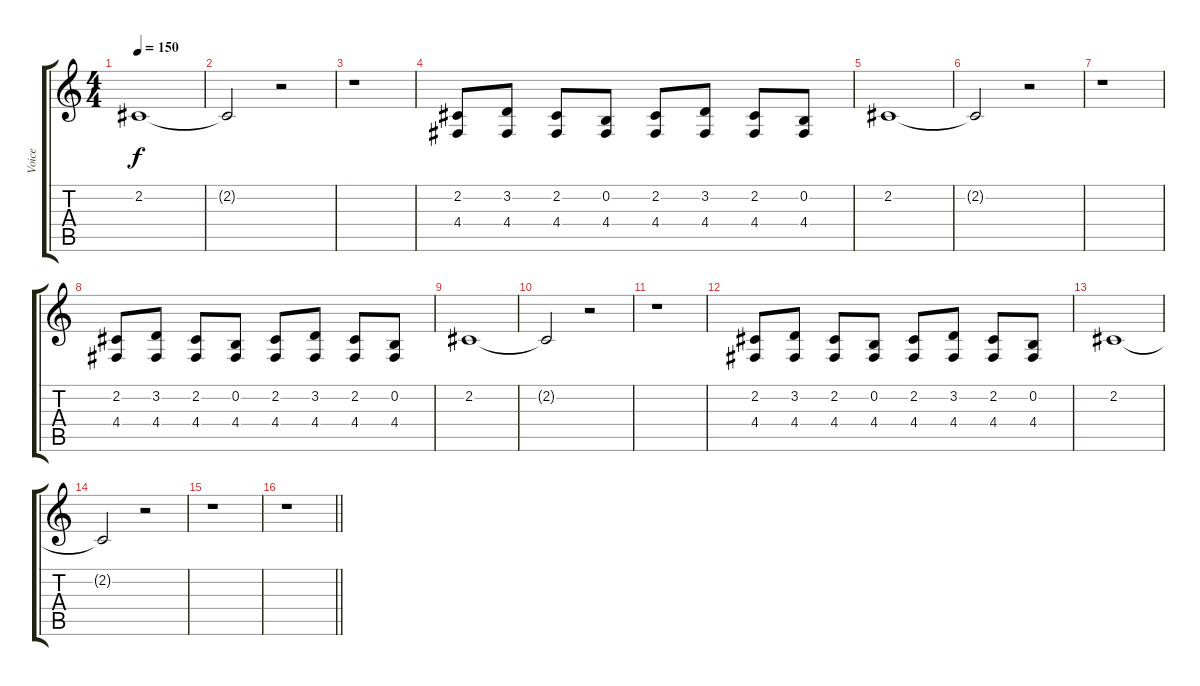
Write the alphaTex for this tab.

\track ("Voice" "Voice") {instrument choiraahs}
\staff {score tabs}
\tuning (E4 B3 G3 D3 A2 E2) {hide}
\ts (4 4)
\tempo 150
\clef g2
\ks c
2.2.1{dy f} |
2.2{t}.2 r.2 |
r.1 |
(2.2 4.4).8 (3.2 4.4).8 (2.2 4.4).8 (0.2 4.4).8 (2.2 4.4).8 (3.2 4.4).8 (2.2 4.4).8 (0.2 4.4).8 |
2.2.1 |
2.2{t}.2 r.2 |
r.1 |
(2.2 4.4).8 (3.2 4.4).8 (2.2 4.4).8 (0.2 4.4).8 (2.2 4.4).8 (3.2 4.4).8 (2.2 4.4).8 (0.2 4.4).8 |
2.2.1 |
2.2{t}.2 r.2 |
r.1 |
(2.2 4.4).8 (3.2 4.4).8 (2.2 4.4).8 (0.2 4.4).8 (2.2 4.4).8 (3.2 4.4).8 (2.2 4.4).8 (0.2 4.4).8 |
2.2.1 |
2.2{t}.2 r.2 |
r.1 |
\barLineRight lightlight
r.1
